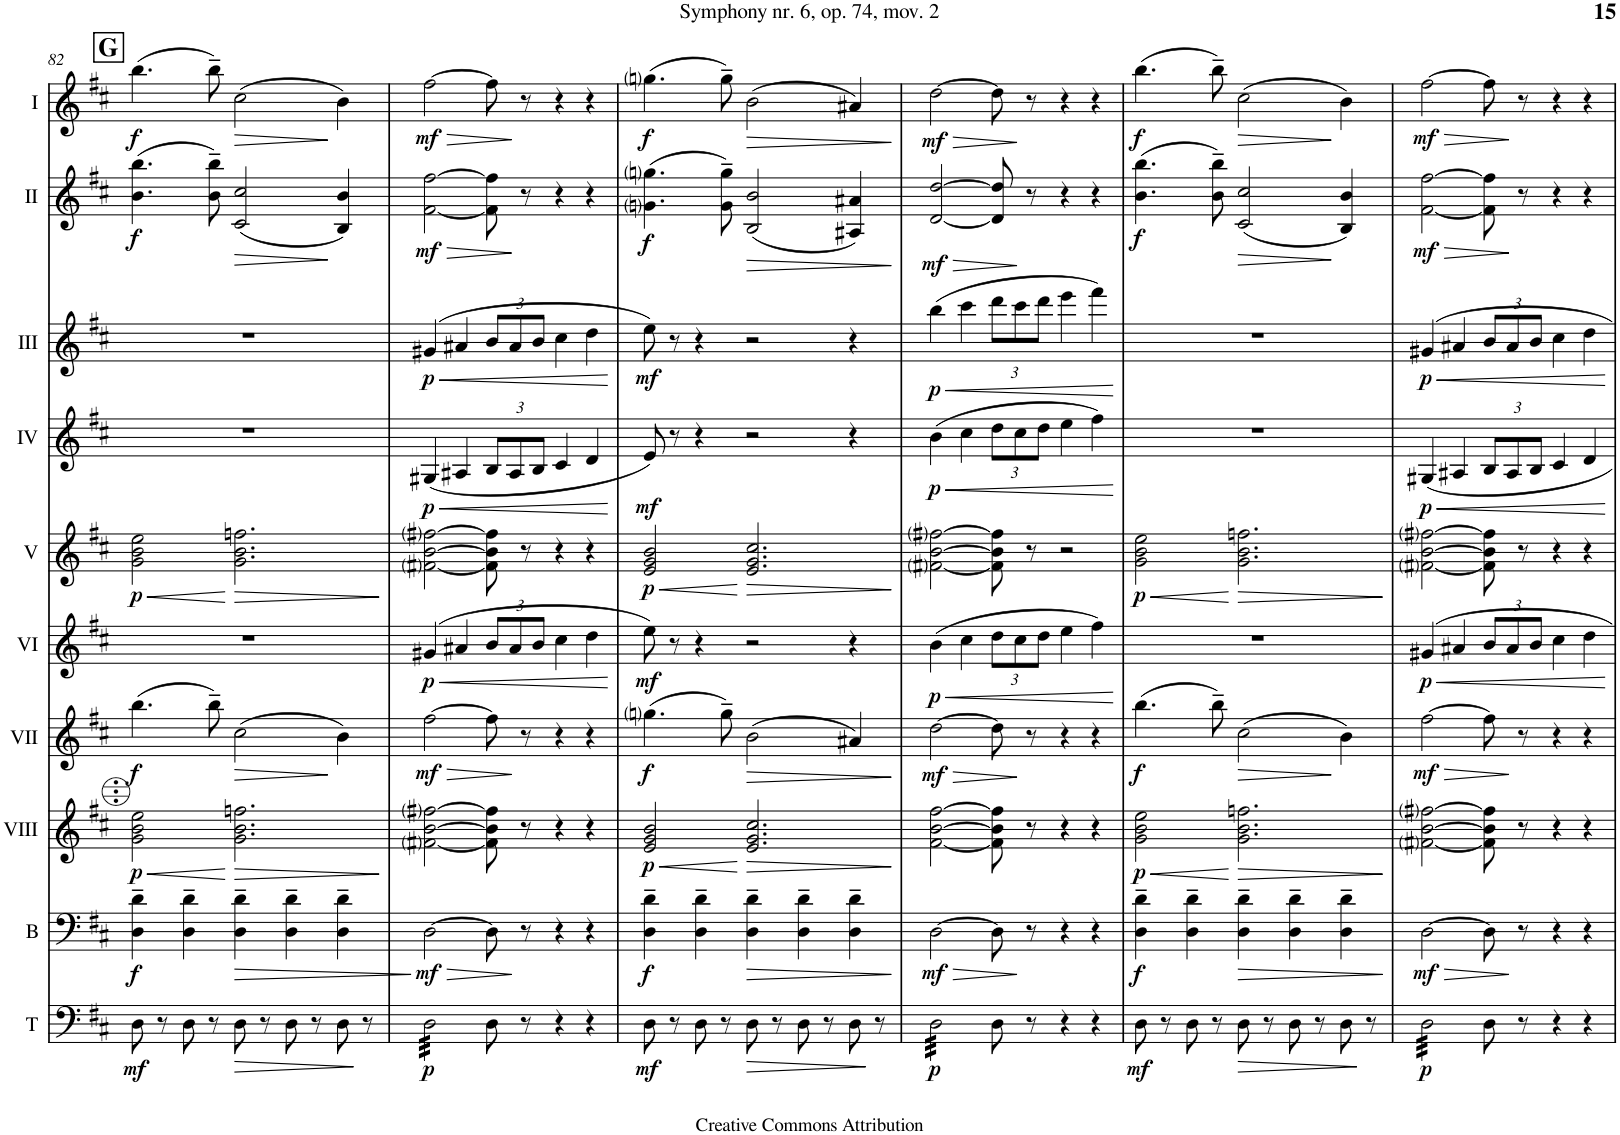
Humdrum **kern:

**kern	**dynam	**kern	**dynam	**kern	**dynam	**kern	**dynam	**kern	**dynam	**kern	**dynam	**kern	**dynam	**kern	**dynam	**kern	**dynam	**kern	**dynam
*part10	*part10	*part9	*part9	*part8	*part8	*part7	*part7	*part6	*part6	*part5	*part5	*part4	*part4	*part3	*part3	*part2	*part2	*part1	*part1
*staff10	*staff10	*staff9	*staff9	*staff8	*staff8	*staff7	*staff7	*staff6	*staff6	*staff5	*staff5	*staff4	*staff4	*staff3	*staff3	*staff2	*staff2	*staff1	*staff1
*I"Timp.	*	*I"Bass	*	*I"Acc. 8	*	*I"Acc. 7	*	*I"Acc. 6	*	*I"Acc. 5	*	*I"Acc. 4	*	*I"Acc. 3	*	*I"Acc. 2	*	*I"Acc. 1	*
*I'T	*	*I'B	*	*	*	*	*	*	*	*	*	*	*	*	*	*	*	*	*
!!LO:PB:g=z
*clefF4	*	*clefF4	*	*clefG2	*	*clefG2	*	*clefG2	*	*clefG2	*	*clefG2	*	*clefG2	*	*clefG2	*	*clefG2	*
*	*	*Trd7c12	*	*Trd7c12	*	*Trd7c12	*	*Trd7c12	*	*Trd7c12	*	*	*	*Trd7c12	*	*	*	*	*
*k[f#c#]	*	*k[f#c#]	*	*k[f#c#]	*	*k[f#c#]	*	*k[f#c#]	*	*k[f#c#]	*	*k[f#c#]	*	*k[f#c#]	*	*k[f#c#]	*	*k[f#c#]	*
*M5/4	*	*M5/4	*	*M5/4	*	*M5/4	*	*M5/4	*	*M5/4	*	*M5/4	*	*M5/4	*	*M5/4	*	*M5/4	*
!!LO:REH:place=s1:a:B:cj:fs=14:t=G
=82	=82	=82	=82	=82	=82	=82	=82	=82	=82	=82	=82	=82	=82	=82	=82	=82	=82	=82	=82
!	!LO:DY:b	!	!LO:DY:b	!	!LO:HP:b	!	!	!	!	!	!LO:HP:b	!	!	!	!	!	!	!	!
!	!	!	!	!	!LO:DY:n=1:b	!	!LO:DY:b	!	!	!	!LO:DY:n=1:b	!	!	!	!	!	!LO:DY:b	!	!LO:DY:b
8D\	mf	4D\~ 4d\~	f	2g\ 2b\ 2ee\	< p	(4.bb\	f	4%5r	.	2g\ 2b\ 2ee\	< p	4%5r	.	4%5r	.	(4.b\ 4.bb\	f	(4.bb\	f
8r	.	.	.	.	.	.	.	.	.	.	.	.	.	.	.	.	.	.	.
8D\	.	4D\~ 4d\~	.	.	.	.	.	.	.	.	.	.	.	.	.	.	.	.	.
8r	.	.	.	.	.	8bb~\)	.	.	.	.	.	.	.	.	.	8b\~ 8bb\~)	.	8bb~\)	.
!	!LO:HP:b	!	!LO:HP:b	!	!LO:HP:n=1:b	!	!LO:HP:b	!	!	!	!LO:HP:n=1:b	!	!	!	!	!	!LO:HP:b	!	!LO:HP:b
8D\	>	4D\~ 4d\~	>	2.g\ 2.b\ 2.ffn\	[ >	(2cc#\	>	.	.	2.g\ 2.b\ 2.ffn\	[ >	.	.	.	.	(2c#/ 2cc#/	>	(2cc#\	>
8r	.	.	.	.	.	.	.	.	.	.	.	.	.	.	.	.	.	.	.
8D\	.	4D\~ 4d\~	.	.	.	.	.	.	.	.	.	.	.	.	.	.	.	.	.
8r	.	.	.	.	.	.	.	.	.	.	.	.	.	.	.	.	.	.	.
8D\	.	4D\~ 4d\~	.	.	.	4b\)	]	.	.	.	.	.	.	.	.	4B/ 4b/)	]	4b\)	]
8r	]	.	.	.	.	.	.	.	.	.	.	.	.	.	.	.	.	.	.
.	.	.	]	.	]	.	.	.	.	.	]	.	.	.	.	.	.	.	.
=83	=83	=83	=83	=83	=83	=83	=83	=83	=83	=83	=83	=83	=83	=83	=83	=83	=83	=83	=83
!	!LO:DY:b	!	!LO:HP:b	!	!	!	!LO:HP:b	!	!LO:HP:b	!	!	!	!LO:HP:b	!	!LO:HP:b	!	!LO:HP:b	!	!LO:HP:b
!	!	!	!LO:DY:n=1:b	!	!	!	!LO:DY:n=1:b	!	!LO:DY:n=1:b	!	!	!	!LO:DY:n=1:b	!	!LO:DY:n=1:b	!	!LO:DY:n=1:b	!	!LO:DY:n=1:b
*tremolo	*	*	*	*	*	*	*	*	*	*	*	*	*	*	*	*	*	*	*
32D\LLL	p	[2D\	> mf	[2f#i\ [2b\ [2ff#i\	.	[2ff#\	> mf	(4g#X/	< p	[2f#i\ [2b\ [2ff#i\	.	(4G#X/	< p	(4gg#X/	< p	[2f#\ [2ff#\	> mf	[2ff#\	> mf
32D\	.	.	.	.	.	.	.	.	.	.	.	.	.	.	.	.	.	.	.
32D\	.	.	.	.	.	.	.	.	.	.	.	.	.	.	.	.	.	.	.
32D\	.	.	.	.	.	.	.	.	.	.	.	.	.	.	.	.	.	.	.
32D\	.	.	.	.	.	.	.	.	.	.	.	.	.	.	.	.	.	.	.
32D\	.	.	.	.	.	.	.	.	.	.	.	.	.	.	.	.	.	.	.
32D\	.	.	.	.	.	.	.	.	.	.	.	.	.	.	.	.	.	.	.
32D\	.	.	.	.	.	.	.	.	.	.	.	.	.	.	.	.	.	.	.
32D\	.	.	.	.	.	.	.	4a#X/	.	.	.	4A#X/	.	4aa#X/	.	.	.	.	.
32D\	.	.	.	.	.	.	.	.	.	.	.	.	.	.	.	.	.	.	.
32D\	.	.	.	.	.	.	.	.	.	.	.	.	.	.	.	.	.	.	.
32D\	.	.	.	.	.	.	.	.	.	.	.	.	.	.	.	.	.	.	.
32D\	.	.	.	.	.	.	.	.	.	.	.	.	.	.	.	.	.	.	.
32D\	.	.	.	.	.	.	.	.	.	.	.	.	.	.	.	.	.	.	.
32D\	.	.	.	.	.	.	.	.	.	.	.	.	.	.	.	.	.	.	.
32D\JJJ	.	.	.	.	.	.	.	.	.	.	.	.	.	.	.	.	.	.	.
*Xtremolo	*	*	*	*	*	*	*	*	*	*	*	*	*	*	*	*	*	*	*
*	*	*	*	*	*	*	*	*Xbrackettup	*	*	*	*Xbrackettup	*	*Xbrackettup	*	*	*	*	*
8D\	.	8D\]	.	8f#\] 8b\] 8ff#\]	.	8ff#\]	.	12b/L	.	8f#\] 8b\] 8ff#\]	.	12B/L	.	12bb/L	.	8f#\] 8ff#\]	.	8ff#\]	.
.	.	.	.	.	.	.	.	12a#/	.	.	.	12A#/	.	12aa#/	.	.	.	.	.
8r	.	8r	]	8r	.	8r	]	.	.	8r	.	.	.	.	.	8r	]	8r	]
.	.	.	.	.	.	.	.	12b/J	.	.	.	12B/J	.	12bb/J	.	.	.	.	.
4r	.	4r	.	4r	.	4r	.	4cc#\	.	4r	.	4c#/	.	4ccc#\	.	4r	.	4r	.
4r	.	4r	.	4r	.	4r	.	4dd\	.	4r	.	4d/	.	4ddd\	.	4r	.	4r	.
.	.	.	.	.	.	.	.	.	[	.	.	.	[	.	[	.	.	.	.
=84	=84	=84	=84	=84	=84	=84	=84	=84	=84	=84	=84	=84	=84	=84	=84	=84	=84	=84	=84
!	!LO:DY:b	!	!LO:DY:b	!	!LO:HP:b	!	!	!	!	!	!LO:HP:b	!	!	!	!	!	!	!	!
!	!	!	!	!	!LO:DY:n=1:b	!	!LO:DY:b	!	!LO:DY:b	!	!LO:DY:n=1:b	!	!LO:DY:b	!	!LO:DY:b	!	!LO:DY:b	!	!LO:DY:b
8D\	mf	4D\~ 4d\~	f	2e/ 2g/ 2b/	< p	(4.ggni\	f	8ee\)	mf	2e/ 2g/ 2b/	< p	8e/)	mf	8eee\)	mf	(4.gni\ 4.ggni\	f	(4.ggni\	f
8r	.	.	.	.	.	.	.	8r	.	.	.	8r	.	8r	.	.	.	.	.
8D\	.	4D\~ 4d\~	.	.	.	.	.	4r	.	.	.	4r	.	4r	.	.	.	.	.
8r	.	.	.	.	.	8gg~\)	.	.	.	.	.	.	.	.	.	8g\~ 8gg\~)	.	8gg~\)	.
!	!LO:HP:b	!	!LO:HP:b	!	!LO:HP:n=1:b	!	!LO:HP:b	!	!	!	!LO:HP:n=1:b	!	!	!	!	!	!LO:HP:b	!	!LO:HP:b
8D\	>	4D\~ 4d\~	>	2.e/ 2.g/ 2.cc#/	[ >	(2b\	>	2r	.	2.e/ 2.g/ 2.cc#/	[ >	2r	.	2r	.	(2B/ 2b/	>	(2b\	>
8r	.	.	.	.	.	.	.	.	.	.	.	.	.	.	.	.	.	.	.
8D\	.	4D\~ 4d\~	.	.	.	.	.	.	.	.	.	.	.	.	.	.	.	.	.
8r	.	.	.	.	.	.	.	.	.	.	.	.	.	.	.	.	.	.	.
8D\	.	4D\~ 4d\~	.	.	.	4a#X/)	.	4r	.	.	.	4r	.	4r	.	4A#X/ 4a#X/)	.	4a#X/)	.
8r	]	.	.	.	.	.	.	.	.	.	.	.	.	.	.	.	.	.	.
.	.	.	]	.	]	.	]	.	.	.	]	.	.	.	.	.	]	.	]
=85	=85	=85	=85	=85	=85	=85	=85	=85	=85	=85	=85	=85	=85	=85	=85	=85	=85	=85	=85
!	!LO:DY:b	!	!LO:HP:b	!	!	!	!LO:HP:b	!	!LO:HP:b	!	!	!	!LO:HP:b	!	!LO:HP:b	!	!LO:HP:b	!	!LO:HP:b
!	!	!	!LO:DY:n=1:b	!	!	!	!LO:DY:n=1:b	!	!LO:DY:n=1:b	!	!	!	!LO:DY:n=1:b	!	!LO:DY:n=1:b	!	!LO:DY:n=1:b	!	!LO:DY:n=1:b
*tremolo	*	*	*	*	*	*	*	*	*	*	*	*	*	*	*	*	*	*	*
32D\LLL	p	[2D\	> mf	[2f#\ [2b\ [2ff#\	.	[2dd\	> mf	(4b\	< p	[2f#i\ [2b\ [2ff#i\	.	(4b\	< p	(4bbb\	< p	[2d/ [2dd/	> mf	[2dd\	> mf
32D\	.	.	.	.	.	.	.	.	.	.	.	.	.	.	.	.	.	.	.
32D\	.	.	.	.	.	.	.	.	.	.	.	.	.	.	.	.	.	.	.
32D\	.	.	.	.	.	.	.	.	.	.	.	.	.	.	.	.	.	.	.
32D\	.	.	.	.	.	.	.	.	.	.	.	.	.	.	.	.	.	.	.
32D\	.	.	.	.	.	.	.	.	.	.	.	.	.	.	.	.	.	.	.
32D\	.	.	.	.	.	.	.	.	.	.	.	.	.	.	.	.	.	.	.
32D\	.	.	.	.	.	.	.	.	.	.	.	.	.	.	.	.	.	.	.
32D\	.	.	.	.	.	.	.	4cc#\	.	.	.	4cc#\	.	4cccc#\	.	.	.	.	.
32D\	.	.	.	.	.	.	.	.	.	.	.	.	.	.	.	.	.	.	.
32D\	.	.	.	.	.	.	.	.	.	.	.	.	.	.	.	.	.	.	.
32D\	.	.	.	.	.	.	.	.	.	.	.	.	.	.	.	.	.	.	.
32D\	.	.	.	.	.	.	.	.	.	.	.	.	.	.	.	.	.	.	.
32D\	.	.	.	.	.	.	.	.	.	.	.	.	.	.	.	.	.	.	.
32D\	.	.	.	.	.	.	.	.	.	.	.	.	.	.	.	.	.	.	.
32D\JJJ	.	.	.	.	.	.	.	.	.	.	.	.	.	.	.	.	.	.	.
*Xtremolo	*	*	*	*	*	*	*	*	*	*	*	*	*	*	*	*	*	*	*
8D\	.	8D\]	.	8f#\] 8b\] 8ff#\]	.	8dd\]	.	12dd\L	.	8f#\] 8b\] 8ff#\]	.	12dd\L	.	12dddd\L	.	8d/] 8dd/]	.	8dd\]	.
.	.	.	.	.	.	.	.	12cc#\	.	.	.	12cc#\	.	12cccc#\	.	.	.	.	.
8r	.	8r	]	8r	.	8r	]	.	.	8r	.	.	.	.	.	8r	]	8r	]
.	.	.	.	.	.	.	.	12dd\J	.	.	.	12dd\J	.	12dddd\J	.	.	.	.	.
4r	.	4r	.	4r	.	4r	.	4ee\	.	2r	.	4ee\	.	4eeee\	.	4r	.	4r	.
4r	.	4r	.	4r	.	4r	.	4ff#\)	.	.	.	4ff#\)	.	4ffff#\)	.	4r	.	4r	.
.	.	.	.	.	.	.	.	.	[	.	.	.	[	.	[	.	.	.	.
=86	=86	=86	=86	=86	=86	=86	=86	=86	=86	=86	=86	=86	=86	=86	=86	=86	=86	=86	=86
!	!LO:DY:b	!	!LO:DY:b	!	!LO:HP:b	!	!	!	!	!	!LO:HP:b	!	!	!	!	!	!	!	!
!	!	!	!	!	!LO:DY:n=1:b	!	!LO:DY:b	!	!	!	!LO:DY:n=1:b	!	!	!	!	!	!LO:DY:b	!	!LO:DY:b
8D\	mf	4D\~ 4d\~	f	2g\ 2b\ 2ee\	< p	(4.bb\	f	4%5r	.	2g\ 2b\ 2ee\	< p	4%5r	.	4%5r	.	(4.b\ 4.bb\	f	(4.bb\	f
8r	.	.	.	.	.	.	.	.	.	.	.	.	.	.	.	.	.	.	.
8D\	.	4D\~ 4d\~	.	.	.	.	.	.	.	.	.	.	.	.	.	.	.	.	.
8r	.	.	.	.	.	8bb~\)	.	.	.	.	.	.	.	.	.	8b\~ 8bb\~)	.	8bb~\)	.
!	!LO:HP:b	!	!LO:HP:b	!	!LO:HP:n=1:b	!	!LO:HP:b	!	!	!	!LO:HP:n=1:b	!	!	!	!	!	!LO:HP:b	!	!LO:HP:b
8D\	>	4D\~ 4d\~	>	2.g\ 2.b\ 2.ffn\	[ >	(2cc#\	>	.	.	2.g\ 2.b\ 2.ffn\	[ >	.	.	.	.	(2c#/ 2cc#/	>	(2cc#\	>
8r	.	.	.	.	.	.	.	.	.	.	.	.	.	.	.	.	.	.	.
8D\	.	4D\~ 4d\~	.	.	.	.	.	.	.	.	.	.	.	.	.	.	.	.	.
8r	.	.	.	.	.	.	.	.	.	.	.	.	.	.	.	.	.	.	.
8D\	.	4D\~ 4d\~	.	.	.	4b\)	]	.	.	.	.	.	.	.	.	4B/ 4b/)	]	4b\)	]
8r	]	.	.	.	.	.	.	.	.	.	.	.	.	.	.	.	.	.	.
.	.	.	]	.	]	.	.	.	.	.	]	.	.	.	.	.	.	.	.
=87	=87	=87	=87	=87	=87	=87	=87	=87	=87	=87	=87	=87	=87	=87	=87	=87	=87	=87	=87
!	!LO:DY:b	!	!LO:HP:b	!	!	!	!LO:HP:b	!	!LO:HP:b	!	!	!	!LO:HP:b	!	!LO:HP:b	!	!LO:HP:b	!	!LO:HP:b
!	!	!	!LO:DY:n=1:b	!	!	!	!LO:DY:n=1:b	!	!LO:DY:n=1:b	!	!	!	!LO:DY:n=1:b	!	!LO:DY:n=1:b	!	!LO:DY:n=1:b	!	!LO:DY:n=1:b
*tremolo	*	*	*	*	*	*	*	*	*	*	*	*	*	*	*	*	*	*	*
32D\LLL	p	[2D\	> mf	[2f#i\ [2b\ [2ff#i\	.	[2ff#\	> mf	4g#X/	< p	[2f#i\ [2b\ [2ff#i\	.	4G#X/	< p	4gg#X/	< p	[2f#\ [2ff#\	> mf	[2ff#\	> mf
32D\	.	.	.	.	.	.	.	.	.	.	.	.	.	.	.	.	.	.	.
32D\	.	.	.	.	.	.	.	.	.	.	.	.	.	.	.	.	.	.	.
32D\	.	.	.	.	.	.	.	.	.	.	.	.	.	.	.	.	.	.	.
32D\	.	.	.	.	.	.	.	.	.	.	.	.	.	.	.	.	.	.	.
32D\	.	.	.	.	.	.	.	.	.	.	.	.	.	.	.	.	.	.	.
32D\	.	.	.	.	.	.	.	.	.	.	.	.	.	.	.	.	.	.	.
32D\	.	.	.	.	.	.	.	.	.	.	.	.	.	.	.	.	.	.	.
32D\	.	.	.	.	.	.	.	4a#X/	.	.	.	4A#X/	.	4aa#X/	.	.	.	.	.
32D\	.	.	.	.	.	.	.	.	.	.	.	.	.	.	.	.	.	.	.
32D\	.	.	.	.	.	.	.	.	.	.	.	.	.	.	.	.	.	.	.
32D\	.	.	.	.	.	.	.	.	.	.	.	.	.	.	.	.	.	.	.
32D\	.	.	.	.	.	.	.	.	.	.	.	.	.	.	.	.	.	.	.
32D\	.	.	.	.	.	.	.	.	.	.	.	.	.	.	.	.	.	.	.
32D\	.	.	.	.	.	.	.	.	.	.	.	.	.	.	.	.	.	.	.
32D\JJJ	.	.	.	.	.	.	.	.	.	.	.	.	.	.	.	.	.	.	.
*Xtremolo	*	*	*	*	*	*	*	*	*	*	*	*	*	*	*	*	*	*	*
8D\	.	8D\]	.	8f#\] 8b\] 8ff#\]	.	8ff#\]	.	12b/L	.	8f#\] 8b\] 8ff#\]	.	12B/L	.	12bb/L	.	8f#\] 8ff#\]	.	8ff#\]	.
.	.	.	.	.	.	.	.	12a#/	.	.	.	12A#/	.	12aa#/	.	.	.	.	.
8r	.	8r	]	8r	.	8r	]	.	.	8r	.	.	.	.	.	8r	]	8r	]
.	.	.	.	.	.	.	.	12b/J	.	.	.	12B/J	.	12bb/J	.	.	.	.	.
4r	.	4r	.	4r	.	4r	.	4cc#\	.	4r	.	4c#/	.	4ccc#\	.	4r	.	4r	.
4r	.	4r	.	4r	.	4r	.	4dd\	.	4r	.	4d/	.	4ddd\	.	4r	.	4r	.
.	.	.	.	.	.	.	.	.	[	.	.	.	[	.	[	.	.	.	.
=	=	=	=	=	=	=	=	=	=	=	=	=	=	=	=	=	=	=	=
*-	*-	*-	*-	*-	*-	*-	*-	*-	*-	*-	*-	*-	*-	*-	*-	*-	*-	*-	*-
